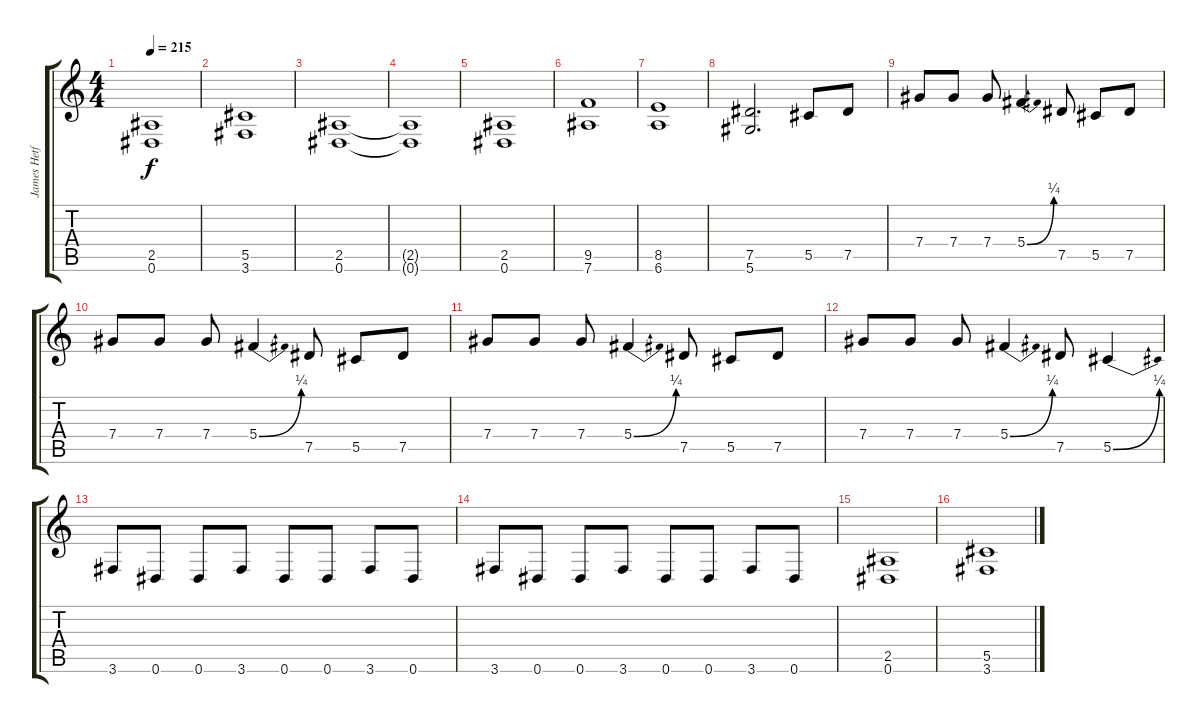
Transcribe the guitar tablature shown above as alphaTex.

\track ("James Hetfield" "James Hetf") {instrument distortionguitar}
\staff {score tabs}
\tuning (Eb4 Bb3 Gb3 Db3 Ab2 Eb2) {hide}
\ts (4 4)
\tempo 215
\clef g2
\ks c
(2.5 0.6).1{dy f} |
(5.5 3.6).1 |
(2.5 0.6).1 |
(2.5{t} 0.6{t}).1 |
(2.5 0.6).1 |
(9.5 7.6).1 |
(8.5 6.6).1 |
(7.5 5.6).2{d} 5.5.8 7.5.8 |
7.4.8 7.4.8 7.4.8 5.4{be (bend 0 0 60 1)}.4 7.5.8 5.5.8 7.5.8 |
7.4.8 7.4.8 7.4.8 5.4{be (bend 0 0 60 1)}.4 7.5.8 5.5.8 7.5.8 |
7.4.8 7.4.8 7.4.8 5.4{be (bend 0 0 60 1)}.4 7.5.8 5.5.8 7.5.8 |
7.4.8 7.4.8 7.4.8 5.4{be (bend 0 0 60 1)}.4 7.5.8 5.5{be (bend 0 0 60 1)}.4 |
3.6.8 0.6.8 0.6.8 3.6.8 0.6.8 0.6.8 3.6.8 0.6.8 |
3.6.8 0.6.8 0.6.8 3.6.8 0.6.8 0.6.8 3.6.8 0.6.8 |
(2.5 0.6).1 |
(5.5 3.6).1
